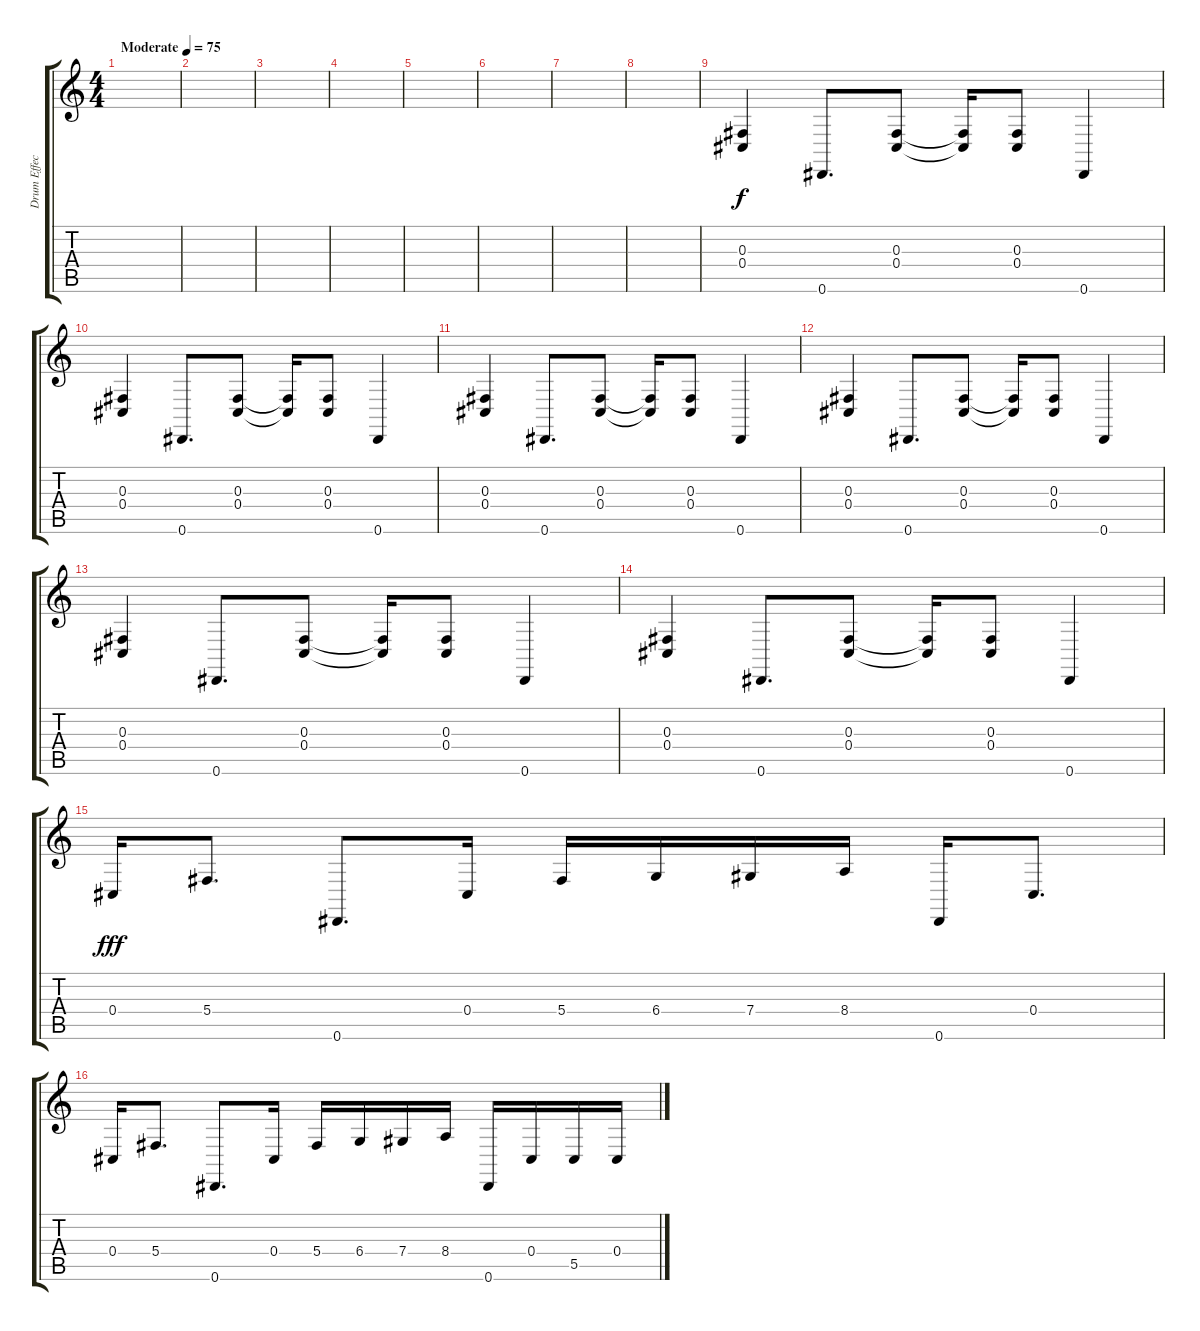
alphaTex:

\track ("Drum Effect" "Drum Effec") {instrument synthdrum}
\staff {score tabs}
\tuning (Eb4 Bb3 Gb3 Db3 Ab2 Eb2) {hide}
\ts (4 4)
\tempo (75 "Moderate")
\clef g2
\ks c
|
|
|
|
|
|
|
|
(0.3 0.4).4 0.6.8{d} (0.3 0.4).8 (0.3{t} 0.4{t}).16 (0.3 0.4).8 0.6.4 |
(0.3 0.4).4 0.6.8{d} (0.3 0.4).8 (0.3{t} 0.4{t}).16 (0.3 0.4).8 0.6.4 |
(0.3 0.4).4 0.6.8{d} (0.3 0.4).8 (0.3{t} 0.4{t}).16 (0.3 0.4).8 0.6.4 |
(0.3 0.4).4 0.6.8{d} (0.3 0.4).8 (0.3{t} 0.4{t}).16 (0.3 0.4).8 0.6.4 |
(0.3 0.4).4 0.6.8{d} (0.3 0.4).8 (0.3{t} 0.4{t}).16 (0.3 0.4).8 0.6.4 |
(0.3 0.4).4 0.6.8{d} (0.3 0.4).8 (0.3{t} 0.4{t}).16 (0.3 0.4).8 0.6.4 |
0.4.16{dy fff} 5.4.8{d} 0.6.8{d} 0.4.16 5.4.16 6.4.16 7.4.16 8.4.16 0.6.16 0.4.8{d} |
0.4.16 5.4.8{d} 0.6.8{d} 0.4.16 5.4.16 6.4.16 7.4.16 8.4.16 0.6.16 0.4.16 5.5.16 0.4.16
